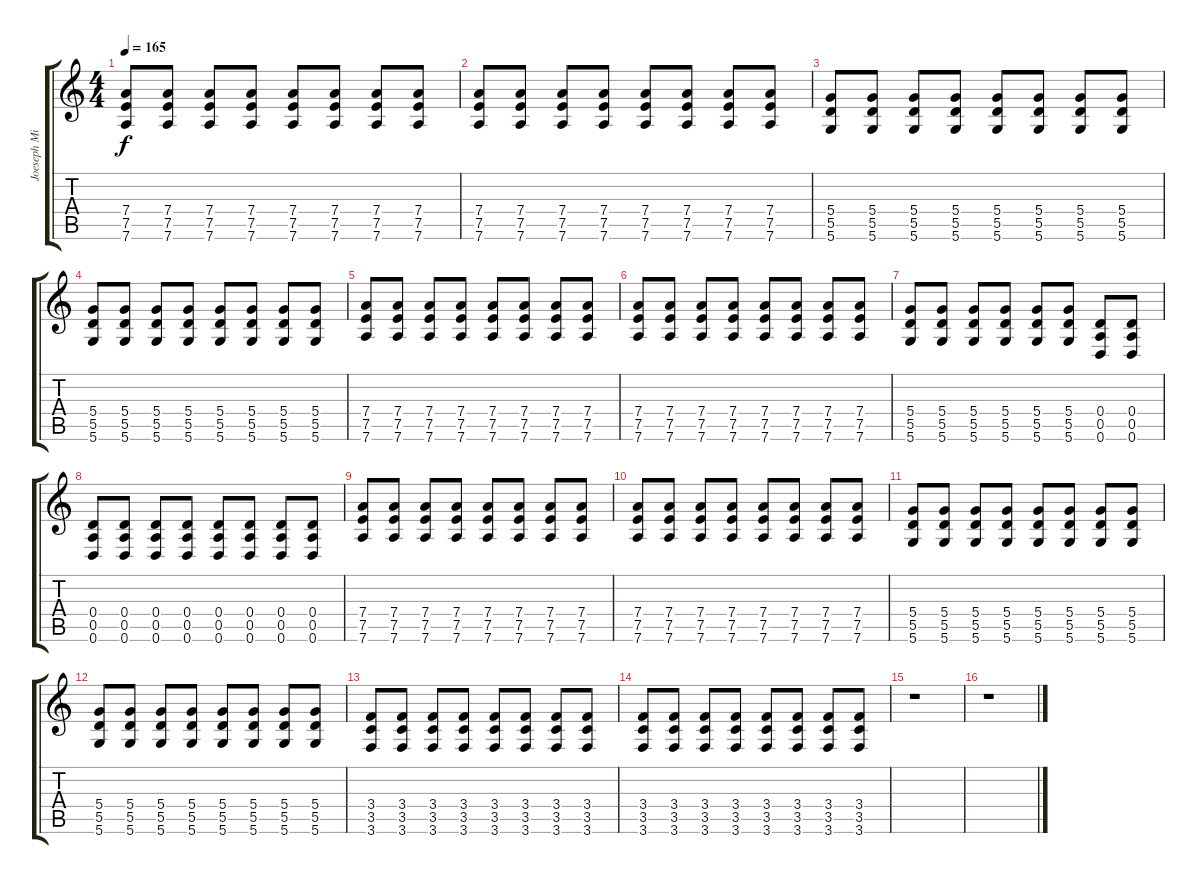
\track ("Joeseph Milligan" "Joeseph Mi") {instrument distortionguitar}
\staff {score tabs}
\tuning (E4 B3 G3 D3 A2 D2) {hide}
\ts (4 4)
\tempo 165
\clef g2
\ks c
(7.4 7.5 7.6).8{dy f} (7.4 7.5 7.6).8 (7.4 7.5 7.6).8 (7.4 7.5 7.6).8 (7.4 7.5 7.6).8 (7.4 7.5 7.6).8 (7.4 7.5 7.6).8 (7.4 7.5 7.6).8 |
(7.4 7.5 7.6).8 (7.4 7.5 7.6).8 (7.4 7.5 7.6).8 (7.4 7.5 7.6).8 (7.4 7.5 7.6).8 (7.4 7.5 7.6).8 (7.4 7.5 7.6).8 (7.4 7.5 7.6).8 |
(5.4 5.5 5.6).8 (5.4 5.5 5.6).8 (5.4 5.5 5.6).8 (5.4 5.5 5.6).8 (5.4 5.5 5.6).8 (5.4 5.5 5.6).8 (5.4 5.5 5.6).8 (5.4 5.5 5.6).8 |
(5.4 5.5 5.6).8 (5.4 5.5 5.6).8 (5.4 5.5 5.6).8 (5.4 5.5 5.6).8 (5.4 5.5 5.6).8 (5.4 5.5 5.6).8 (5.4 5.5 5.6).8 (5.4 5.5 5.6).8 |
(7.4 7.5 7.6).8 (7.4 7.5 7.6).8 (7.4 7.5 7.6).8 (7.4 7.5 7.6).8 (7.4 7.5 7.6).8 (7.4 7.5 7.6).8 (7.4 7.5 7.6).8 (7.4 7.5 7.6).8 |
(7.4 7.5 7.6).8 (7.4 7.5 7.6).8 (7.4 7.5 7.6).8 (7.4 7.5 7.6).8 (7.4 7.5 7.6).8 (7.4 7.5 7.6).8 (7.4 7.5 7.6).8 (7.4 7.5 7.6).8 |
(5.4 5.5 5.6).8 (5.4 5.5 5.6).8 (5.4 5.5 5.6).8 (5.4 5.5 5.6).8 (5.4 5.5 5.6).8 (5.4 5.5 5.6).8 (0.4 0.5 0.6).8 (0.4 0.5 0.6).8 |
(0.4 0.5 0.6).8 (0.4 0.5 0.6).8 (0.4 0.5 0.6).8 (0.4 0.5 0.6).8 (0.4 0.5 0.6).8 (0.4 0.5 0.6).8 (0.4 0.5 0.6).8 (0.4 0.5 0.6).8 |
(7.4 7.5 7.6).8 (7.4 7.5 7.6).8 (7.4 7.5 7.6).8 (7.4 7.5 7.6).8 (7.4 7.5 7.6).8 (7.4 7.5 7.6).8 (7.4 7.5 7.6).8 (7.4 7.5 7.6).8 |
(7.4 7.5 7.6).8 (7.4 7.5 7.6).8 (7.4 7.5 7.6).8 (7.4 7.5 7.6).8 (7.4 7.5 7.6).8 (7.4 7.5 7.6).8 (7.4 7.5 7.6).8 (7.4 7.5 7.6).8 |
(5.4 5.5 5.6).8 (5.4 5.5 5.6).8 (5.4 5.5 5.6).8 (5.4 5.5 5.6).8 (5.4 5.5 5.6).8 (5.4 5.5 5.6).8 (5.4 5.5 5.6).8 (5.4 5.5 5.6).8 |
(5.4 5.5 5.6).8 (5.4 5.5 5.6).8 (5.4 5.5 5.6).8 (5.4 5.5 5.6).8 (5.4 5.5 5.6).8 (5.4 5.5 5.6).8 (5.4 5.5 5.6).8 (5.4 5.5 5.6).8 |
(3.4 3.5 3.6).8 (3.4 3.5 3.6).8 (3.4 3.5 3.6).8 (3.4 3.5 3.6).8 (3.4 3.5 3.6).8 (3.4 3.5 3.6).8 (3.4 3.5 3.6).8 (3.4 3.5 3.6).8 |
(3.4 3.5 3.6).8 (3.4 3.5 3.6).8 (3.4 3.5 3.6).8 (3.4 3.5 3.6).8 (3.4 3.5 3.6).8 (3.4 3.5 3.6).8 (3.4 3.5 3.6).8 (3.4 3.5 3.6).8 |
r.1 |
r.1
